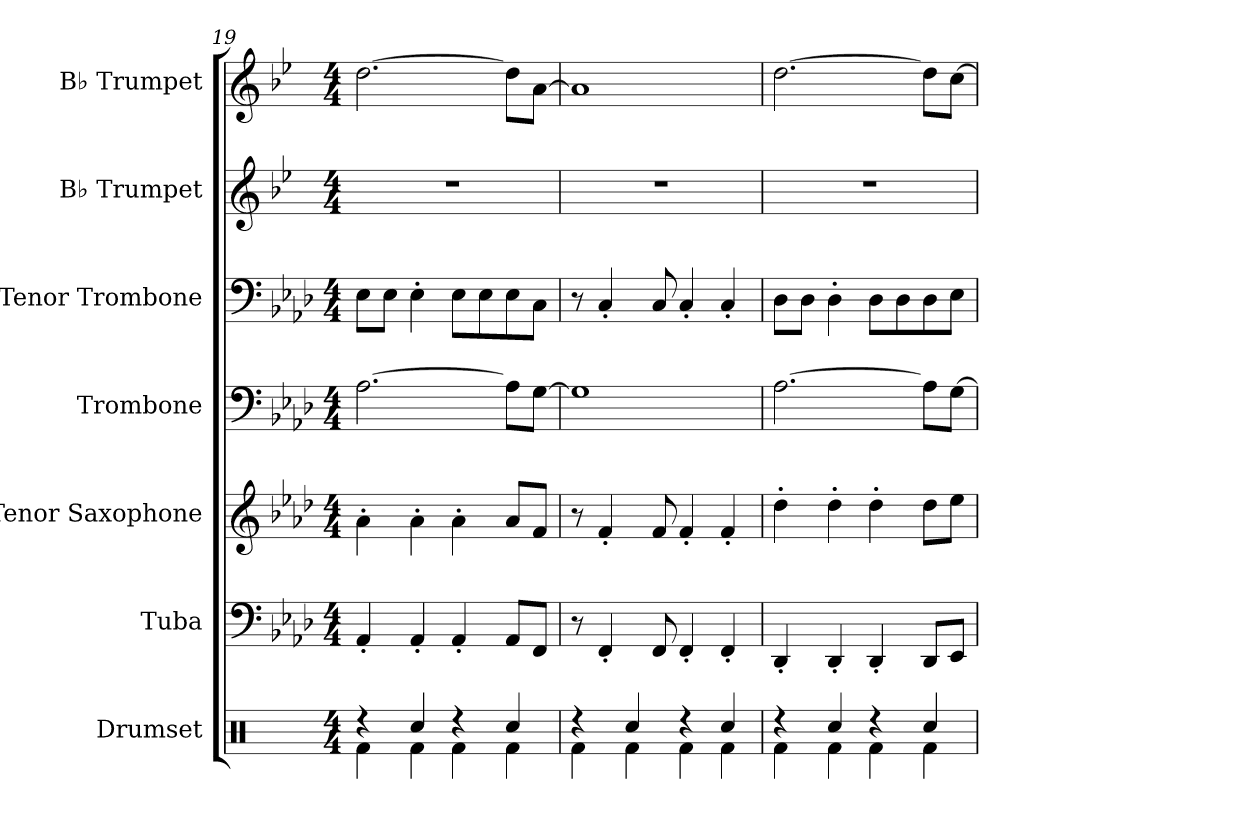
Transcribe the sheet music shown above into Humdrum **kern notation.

**kern	**kern	**kern	**kern	**kern	**kern	**kern
*part7	*part6	*part5	*part4	*part3	*part2	*part1
*staff7	*staff6	*staff5	*staff4	*staff3	*staff2	*staff1
*I"Drumset	*I"Tuba	*I"Tenor Saxophone	*I"Trombone	*I"Tenor Trombone	*I"B♭ Trumpet	*I"B♭ Trumpet
*I'Drs.	*I'Tba.	*I'T. Sax.	*I'Tbn.	*I'T. Tbn.	*I'B♭ Tpt.	*I'B♭ Tpt.
*clefX	*clefF4	*clefG2	*clefF4	*clefF4	*clefG2	*clefG2
*	*	*ITrd8c14	*	*	*ITrd1c2	*ITrd1c2
*k[]	*k[b-e-a-d-]	*k[b-e-a-d-]	*k[b-e-a-d-]	*k[b-e-a-d-]	*k[b-e-a-d-]	*k[b-e-a-d-]
*M4/4	*M4/4	*M4/4	*M4/4	*M4/4	*M4/4	*M4/4
=19	=19	=19	=19	=19	=19	=19
*^	*	*	*	*	*	*
4r	4Rf\	4AA-'/	4A-'\	[2.A-\	8E-\L	1r	[2.cc\
.	.	.	.	.	8E-\J	.	.
4Rcc/	4Rf\	4AA-'/	4A-'\	.	4E-'\	.	.
4r	4Rf\	4AA-'/	4A-'\	.	8E-\L	.	.
.	.	.	.	.	8E-\	.	.
4Rcc/	4Rf\	8AA-/L	8A-/L	8A-\L]	8E-\	.	8cc\L]
.	.	8FF/J	8F/J	[8G\J	8C\J	.	[8g\J
!!LO:PB:g=z
=20	=20	=20	=20	=20	=20	=20	=20
4r	4Rf\	8r	8r	1G]	8r	1r	1g]
.	.	4FF'/	4F'/	.	4C'/	.	.
4Rcc/	4Rf\	.	.	.	.	.	.
.	.	8FF/	8F/	.	8C/	.	.
4r	4Rf\	4FF'/	4F'/	.	4C'/	.	.
4Rcc/	4Rf\	4FF'/	4F'/	.	4C'/	.	.
=21	=21	=21	=21	=21	=21	=21	=21
4r	4Rf\	4DD-'/	4d-'\	[2.A-\	8D-\L	1r	[2.cc\
.	.	.	.	.	8D-\J	.	.
4Rcc/	4Rf\	4DD-'/	4d-'\	.	4D-'\	.	.
4r	4Rf\	4DD-'/	4d-'\	.	8D-\L	.	.
.	.	.	.	.	8D-\	.	.
4Rcc/	4Rf\	8DD-/L	8d-\L	8A-\L]	8D-\	.	8cc\L]
.	.	8EE-/J	8e-\J	[8G\J	8E-\J	.	[8b-\J
*v	*v	*	*	*	*	*	*
=	=	=	=	=	=	=
*-	*-	*-	*-	*-	*-	*-
